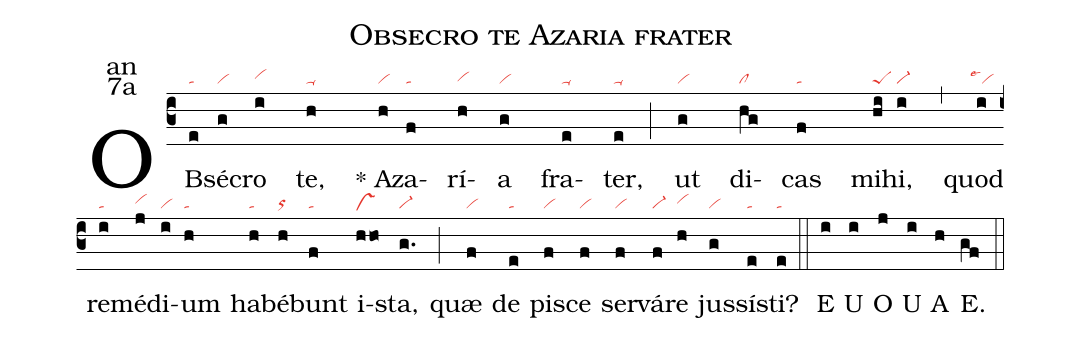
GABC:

name:Obsecro te Azaria frater;
office-part:an;
mode:7a;
nabc-lines:1;
%%
(c3) OB(e|ta)sé(g|vi)cro(i|vihh) te,(h|ta-) * A(h|vi)za(f|ta)rí(h|vihg)a(g|vi) fra(e|ta-)ter,(e|ta-) (;) ut(g|vi) di(hg|cl)cas(f|ta) mi(hi|peS)hi,(i|vi-) (,) quod(iz|``vilse1) re(i|ta)mé(j|vihh)di(i|vi)um(h|ta) ha(h|ta)bé(h|orhg)bunt(f|ta) i(hho|vshe)sta,(g.|vi-) (;) quæ(f|vi) de(e|ta) pi(f|vi)sce(f|vi) ser(f|vi)vá(f|vi-)re(h|vihh) jus(g|vi)sí(e|ta)sti?(e|ta) (::) E(i) U(i) O(j) U(i) A(h) E.(gf) (::)
